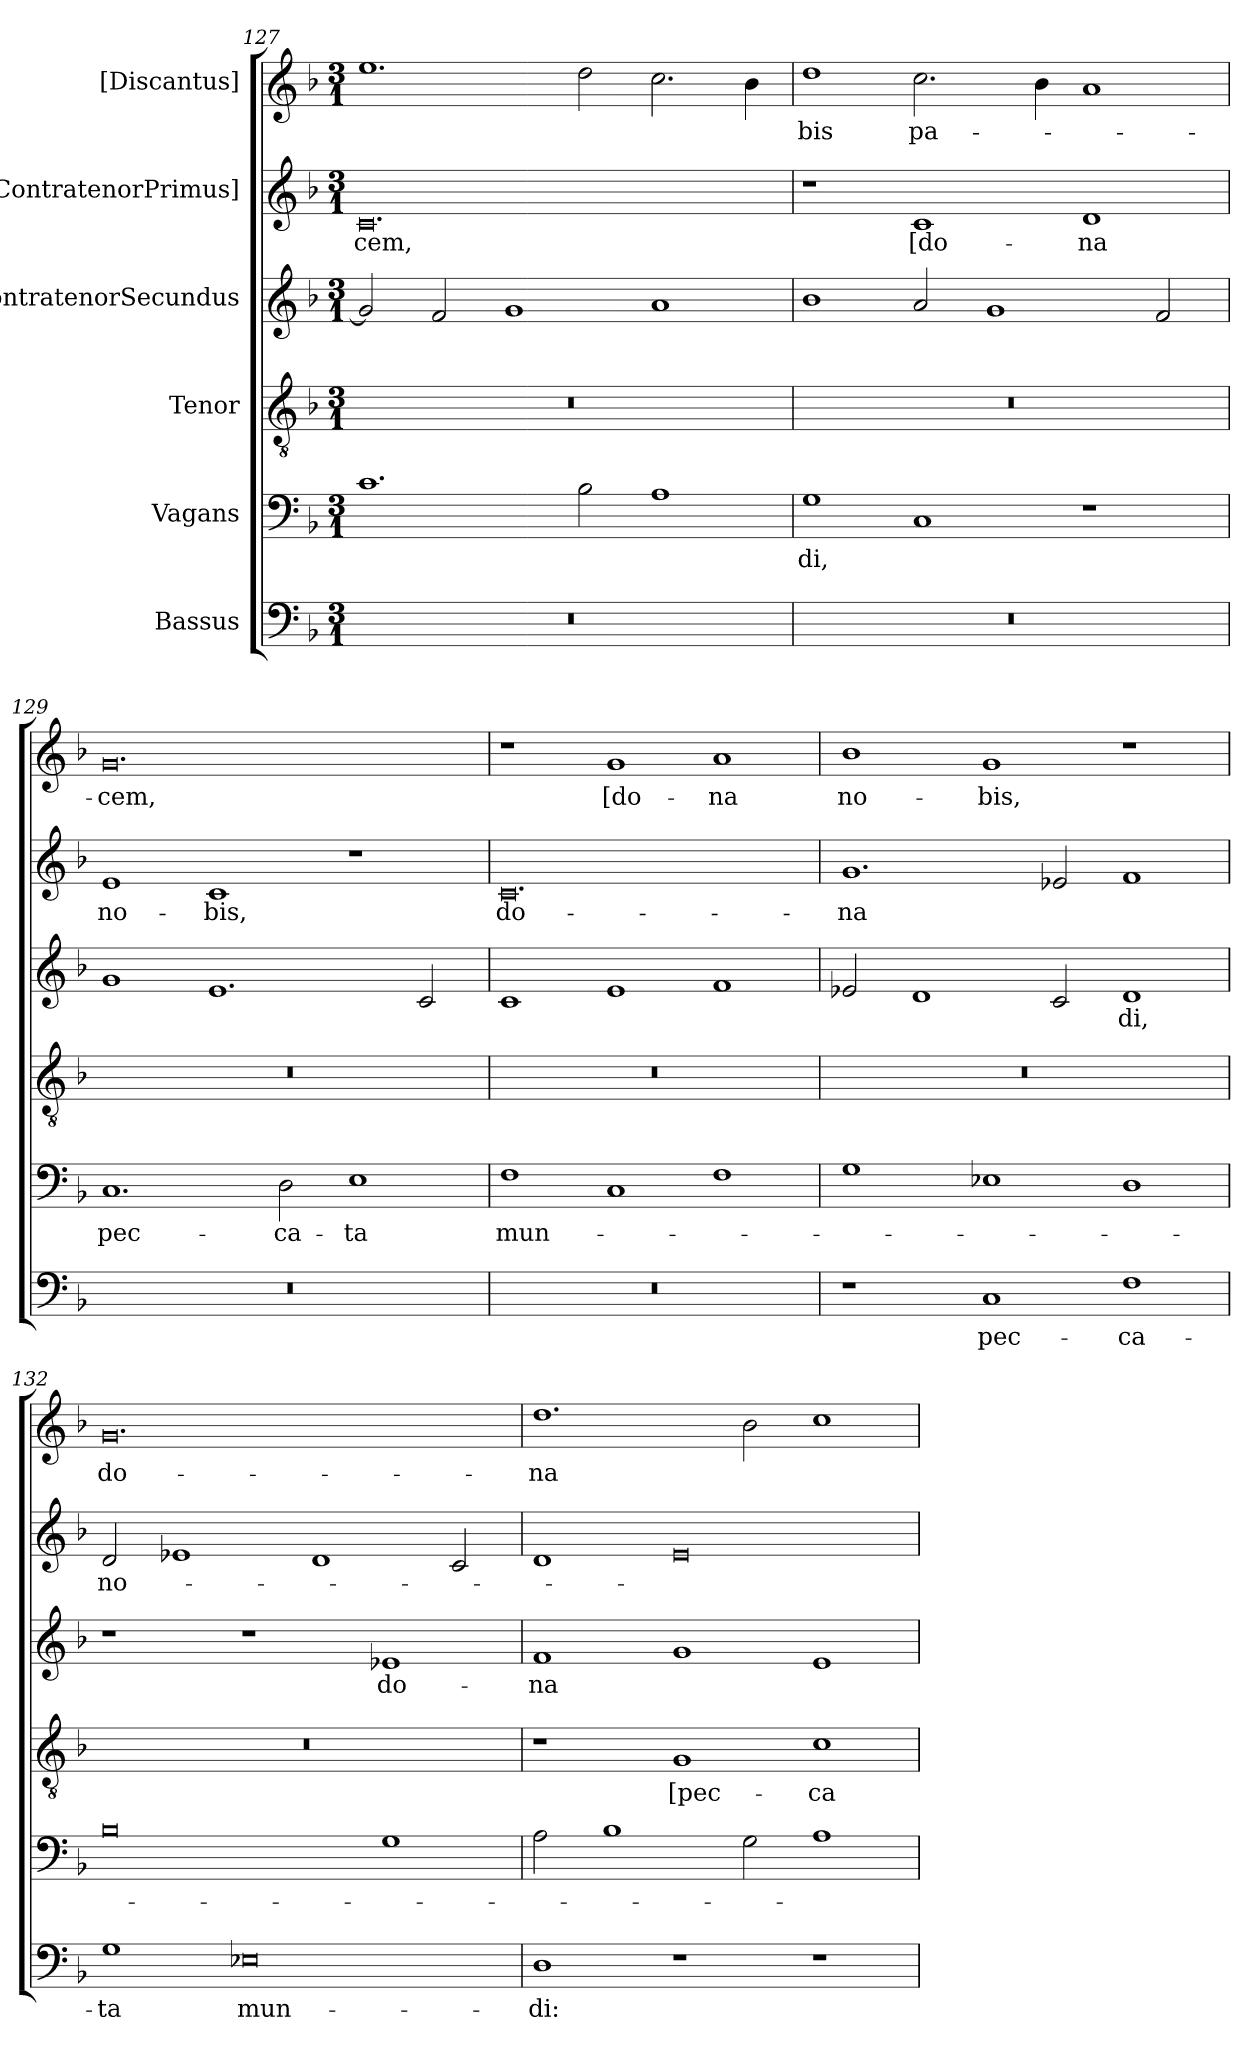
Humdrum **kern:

**kern	**text	**kern	**text	**kern	**text	**kern	**text	**kern	**text	**kern	**text
*part6	*part6	*part5	*part5	*part4	*part4	*part3	*part3	*part2	*part2	*part1	*part1
*staff6	*staff6	*staff5	*staff5	*staff4	*staff4	*staff3	*staff3	*staff2	*staff2	*staff1	*staff1
*I"Bassus	*	*I"Vagans	*	*I"Tenor	*	*I"ContratenorSecundus	*	*I"[ContratenorPrimus]	*	*I"[Discantus]	*
*clefF4	*	*clefF4	*	*clefGv2	*	*clefG2	*	*clefG2	*	*clefG2	*
*k[b-]	*	*k[b-]	*	*k[b-]	*	*k[b-]	*	*k[b-]	*	*k[b-]	*
*M3/1	*	*M3/1	*	*M3/1	*	*M3/1	*	*M3/1	*	*M3/1	*
=127	=127	=127	=127	=127	=127	=127	=127	=127	=127	=127	=127
!LO:N:vis=0	!	!	!	!LO:N:vis=0	!	!	!	!	!	!	!
0.r	.	1.c\	.	0.r	.	2g/]	.	0.c/	-cem,	1.ee\	.
.	.	.	.	.	.	2f/	.	.	.	.	.
.	.	.	.	.	.	1g/	.	.	.	.	.
.	.	2B-\	.	.	.	.	.	.	.	2dd\	.
.	.	1A\	.	.	.	1a/	.	.	.	2.cc\	.
.	.	.	.	.	.	.	.	.	.	4b-\	.
=128	=128	=128	=128	=128	=128	=128	=128	=128	=128	=128	=128
!LO:N:vis=0	!	!	!	!LO:N:vis=0	!	!	!	!	!	!	!
0.r	.	1G\	-di,	0.r	.	1b-\	.	1r	.	1dd\	-bis
.	.	1C/	.	.	.	2a/	.	1c/	[do-	2.cc\	pa-
.	.	.	.	.	.	1g/	.	.	.	.	.
.	.	.	.	.	.	.	.	.	.	4b-\	.
.	.	1r	.	.	.	.	.	1d/	-na	1a/	.
.	.	.	.	.	.	2f/	.	.	.	.	.
=129	=129	=129	=129	=129	=129	=129	=129	=129	=129	=129	=129
!LO:N:vis=0	!	!	!	!LO:N:vis=0	!	!	!	!	!	!	!
0.r	.	1.C/	pec-	0.r	.	1g/	.	1e/	no-	0.g/	-cem,
.	.	.	.	.	.	1.e/	.	1c/	-bis,	.	.
.	.	2D\	-ca-	.	.	.	.	.	.	.	.
.	.	1E\	-ta	.	.	.	.	1r	.	.	.
.	.	.	.	.	.	2c/	.	.	.	.	.
=130	=130	=130	=130	=130	=130	=130	=130	=130	=130	=130	=130
!LO:N:vis=0	!	!	!	!LO:N:vis=0	!	!	!	!	!	!	!
0.r	.	1F\	mun-	0.r	.	1c/	.	0.c/	do-	1r	.
.	.	1C/	.	.	.	1e/	.	.	.	1g/	[do-
.	.	1F\	.	.	.	1f/	.	.	.	1a/	-na
=131	=131	=131	=131	=131	=131	=131	=131	=131	=131	=131	=131
!	!	!	!	!LO:N:vis=0	!	!	!	!	!	!	!
1r	.	1G\	.	0.r	.	2e-X/	.	1.g/	-na	1b-\	no-
.	.	.	.	.	.	1d/	.	.	.	.	.
1C/	pec-	1E-X\	.	.	.	.	.	.	.	1g/	-bis,
.	.	.	.	.	.	2c/	.	2e-X/	.	.	.
1F\	-ca-	1D\	.	.	.	1d/	-di,	1f/	.	1r	.
=132	=132	=132	=132	=132	=132	=132	=132	=132	=132	=132	=132
!	!	!	!	!LO:N:vis=0	!	!	!	!	!	!	!
1G\	-ta	0B-\	.	0.r	.	1r	.	2d/	no-	0.g/	do-
.	.	.	.	.	.	.	.	1e-X/	.	.	.
0E-X\	mun-	.	.	.	.	1r	.	.	.	.	.
.	.	.	.	.	.	.	.	1d/	.	.	.
.	.	1G\	.	.	.	1e-X/	do-	.	.	.	.
.	.	.	.	.	.	.	.	2c/	.	.	.
=133	=133	=133	=133	=133	=133	=133	=133	=133	=133	=133	=133
1D\	-di:	2A\	.	1r	.	1f/	-na	1d/	.	1.dd\	-na
.	.	1B-\	.	.	.	.	.	.	.	.	.
1r	.	.	.	1G/	[pec-	1g/	.	0e/	.	.	.
.	.	2G\	.	.	.	.	.	.	.	2b-\	.
1r	.	1A\	.	1c\	-ca-	1e/	.	.	.	1cc\	.
=	=	=	=	=	=	=	=	=	=	=	=
*-	*-	*-	*-	*-	*-	*-	*-	*-	*-	*-	*-
